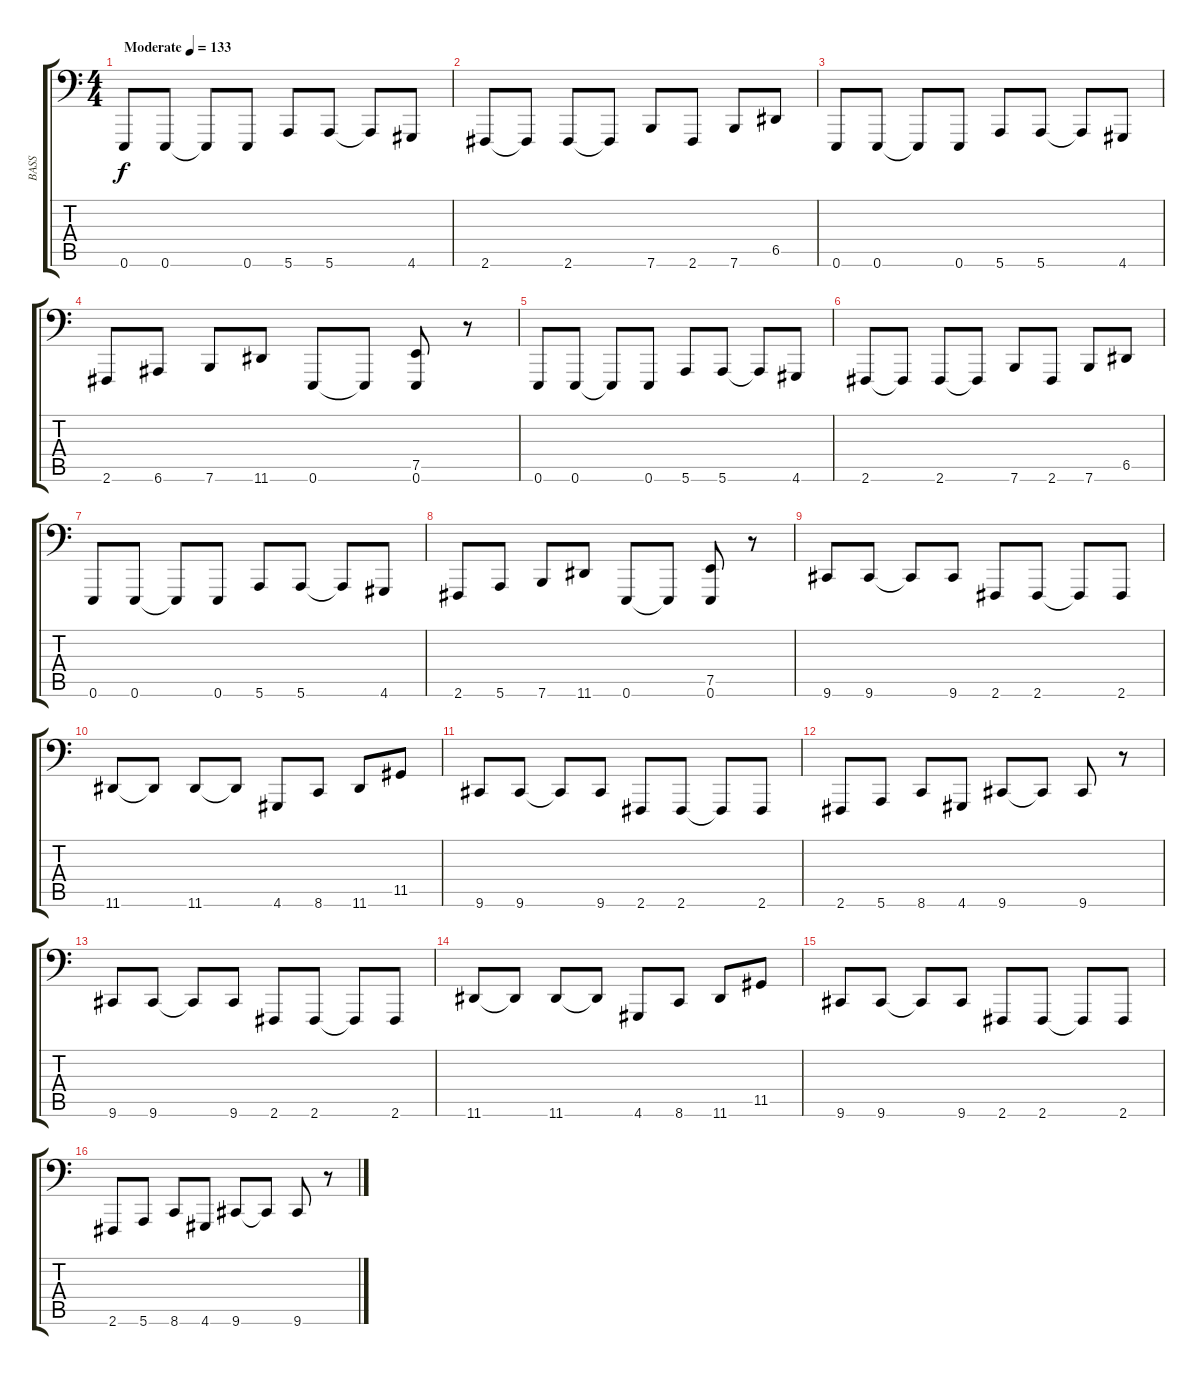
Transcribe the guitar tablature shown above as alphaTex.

\track ("BASS" "BASS") {instrument acousticgrandpiano}
\staff {score tabs}
\tuning (E3 B2 G2 D2 A1 E1) {hide}
\ts (4 4)
\tempo (133 "Moderate")
\clef f4
\ks c
0.6.8{dy f instrument acousticgrandpiano} 0.6.8 0.6{t}.8 0.6.8 5.6.8 5.6.8 5.6{t}.8 4.6.8 |
2.6.8 2.6{t}.8 2.6.8 2.6{t}.8 7.6.8 2.6.8 7.6.8 6.5.8 |
0.6.8 0.6.8 0.6{t}.8 0.6.8 5.6.8 5.6.8 5.6{t}.8 4.6.8 |
2.6.8 6.6.8 7.6.8 11.6.8 0.6.8 0.6{t}.8 (7.5 0.6).8 r.8 |
0.6.8 0.6.8 0.6{t}.8 0.6.8 5.6.8 5.6.8 5.6{t}.8 4.6.8 |
2.6.8 2.6{t}.8 2.6.8 2.6{t}.8 7.6.8 2.6.8 7.6.8 6.5.8 |
0.6.8 0.6.8 0.6{t}.8 0.6.8 5.6.8 5.6.8 5.6{t}.8 4.6.8 |
2.6.8 5.6.8 7.6.8 11.6.8 0.6.8 0.6{t}.8 (7.5 0.6).8 r.8 |
9.6.8 9.6.8 9.6{t}.8 9.6.8 2.6.8 2.6.8 2.6{t}.8 2.6.8 |
11.6.8 11.6{t}.8 11.6.8 11.6{t}.8 4.6.8 8.6.8 11.6.8 11.5.8 |
9.6.8 9.6.8 9.6{t}.8 9.6.8 2.6.8 2.6.8 2.6{t}.8 2.6.8 |
2.6.8 5.6.8 8.6.8 4.6.8 9.6.8 9.6{t}.8 9.6.8 r.8 |
9.6.8 9.6.8 9.6{t}.8 9.6.8 2.6.8 2.6.8 2.6{t}.8 2.6.8 |
11.6.8 11.6{t}.8 11.6.8 11.6{t}.8 4.6.8 8.6.8 11.6.8 11.5.8 |
9.6.8 9.6.8 9.6{t}.8 9.6.8 2.6.8 2.6.8 2.6{t}.8 2.6.8 |
2.6.8 5.6.8 8.6.8 4.6.8 9.6.8 9.6{t}.8 9.6.8 r.8
